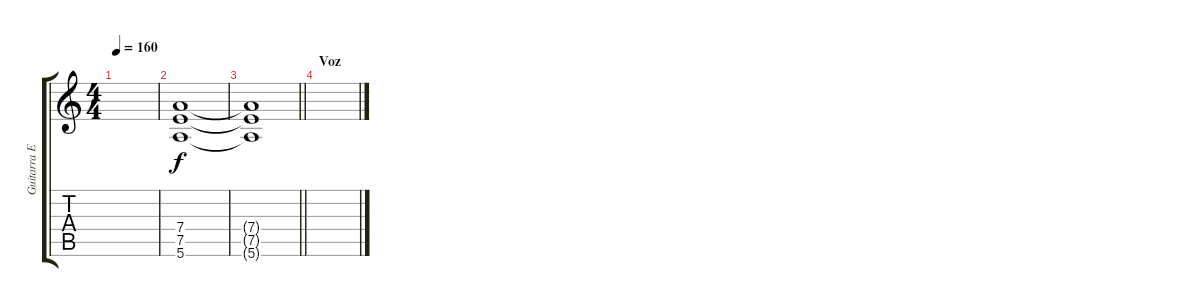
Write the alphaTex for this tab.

\track ("Guitarra Extra" "Guitarra E") {instrument distortionguitar}
\staff {score tabs}
\tuning (E4 B3 G3 D3 A2 E2) {hide}
\ts (4 4)
\tempo 160
\clef g2
\ks c
|
(7.4 7.5 5.6).1 |
\barLineRight lightlight
(7.4{t} 7.5{t} 5.6{t}).1 |
\section ("" "Voz")
